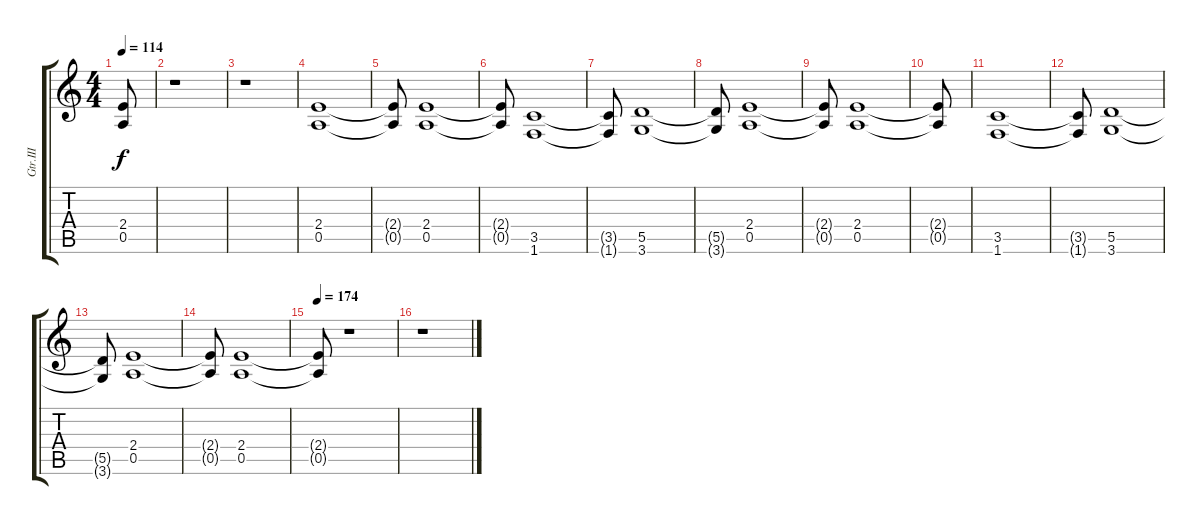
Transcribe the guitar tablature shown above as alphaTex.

\track ("Gtr.III" "Gtr.III") {instrument distortionguitar}
\staff {score tabs}
\tuning (E4 B3 G3 D3 A2 E2) {hide}
\ts (4 4)
\tempo 114
\clef g2
\ks c
(2.4{t} 0.5{t}).8{dy f} |
r.1 |
r.1 |
(2.4 0.5).1 |
(2.4{t} 0.5{t}).8 (2.4 0.5).1 |
(2.4{t} 0.5{t}).8 (3.5 1.6).1 |
(3.5{t} 1.6{t}).8 (5.5 3.6).1 |
(5.5{t} 3.6{t}).8 (2.4 0.5).1 |
(2.4{t} 0.5{t}).8 (2.4 0.5).1 |
(2.4{t} 0.5{t}).8 |
(3.5 1.6).1 |
(3.5{t} 1.6{t}).8 (5.5 3.6).1 |
(5.5{t} 3.6{t}).8 (2.4 0.5).1 |
(2.4{t} 0.5{t}).8 (2.4 0.5).1 |
\tempo 174
(2.4{t} 0.5{t}).8 r.1 |
r.1
